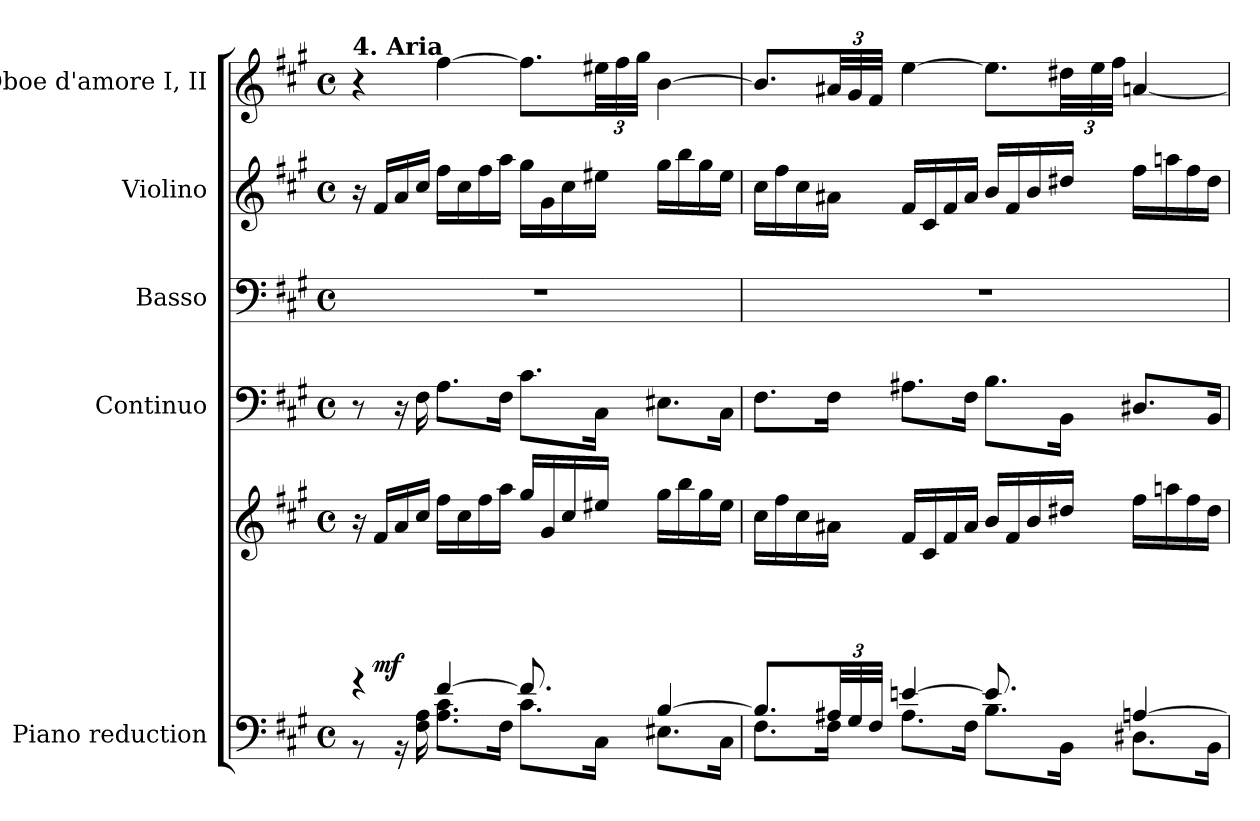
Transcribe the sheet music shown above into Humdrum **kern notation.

**kern	**kern	**dynam	**kern	**kern	**kern	**kern
*part5	*part5	*part5	*part4	*part3	*part2	*part1
*staff6	*staff5	*staff5/6	*staff4	*staff3	*staff2	*staff1
*I"Piano reduction	*	*	*I"Continuo	*I"Basso	*I"Violino	*I"Oboe d'amore I, II
*I'Pno	*	*	*	*	*I'Vln	*I'Ob
*clefF4	*clefG2	*	*clefF4	*clefF4	*clefG2	*clefG2
*k[f#c#g#]	*k[f#c#g#]	*	*k[f#c#g#]	*k[f#c#g#]	*k[f#c#g#]	*k[f#c#g#]
*M4/4	*M4/4	*	*M4/4	*M4/4	*M4/4	*M4/4
*met(c)	*met(c)	*	*met(c)	*met(c)	*met(c)	*met(c)
=1	=1	=1	=1	=1	=1	=1
*^	*^	*	*	*	*	*
!	!	!	!	!	!	!	!	!LO:TX:a:B:t=4. Aria
4r	8r	16r	8.ryy	.	8r	1r	16r	4r
!	!	!	!	!LO:DY:b	!	!	!	!
.	.	16f#/LL	.	mf	.	.	16f#/LL	.
.	16r	16a/	.	.	16r	.	16a/	.
*	*	*v	*v	*	*	*	*	*
.	16F#\ 16A\	16cc#/JJ	.	16F#\	.	16cc#/JJ	.
[4f#/	8.A\ 8.c#\L	16ff#\LL	.	8.A\L	.	16ff#\LL	[4ff#\
.	.	16cc#\	.	.	.	16cc#\	.
.	.	16ff#\	.	.	.	16ff#\	.
.	16F#\Jk	16aa\JJ	.	16F#\Jk	.	16aa\JJ	.
8.f#/L]	8.c#\L	16gg#/LL	.	8.c#\L	.	16gg#\LL	8.ff#\L]
.	.	16g#/	.	.	.	16g#\	.
.	.	16cc#/	.	.	.	16cc#\	.
*	*	*^	*	*	*	*	*
*	*	*	*Xbrackettup	*	*	*	*	*Xbrackettup
16ryy	16C#\Jk	16ee#X/JJ	48e#X\LL	.	16C#\Jk	.	16ee#X\JJ	48ee#X\LL
.	.	.	48f#\	.	.	.	.	48ff#\
.	.	.	48g#\JJJ	.	.	.	.	48gg#\JJJ
[4B/	8.E#X\L	16gg#\LL	4ryy	.	8.E#X\L	.	16gg#\LL	[4b\
.	.	16bb\	.	.	.	.	16bb\	.
.	.	16gg#\	.	.	.	.	16gg#\	.
.	16C#\Jk	16ee#\JJ	.	.	16C#\Jk	.	16ee#\JJ	.
=2	=2	=2	=2	=2	=2	=2	=2	=2
8.B/L]	8.F#\L	16cc#\LL	8.ryy	.	8.F#\L	1r	16cc#\LL	8.b/L]
.	.	16ff#\	.	.	.	.	16ff#\	.
.	.	16cc#\	.	.	.	.	16cc#\	.
*	*	*v	*v	*	*	*	*	*
*Xbrackettup	*	*	*	*	*	*	*
48A#X/LL	16F#\Jk	16a#X\JJ	.	16F#\Jk	.	16a#X\JJ	48a#X/LL
48G#/	.	.	.	.	.	.	48g#/
48F#/JJJ	.	.	.	.	.	.	48f#/JJJ
[4en/	8.A#\L	16f#/LL	.	8.A#X\L	.	16f#/LL	[4ee\
.	.	16c#/	.	.	.	16c#/	.
.	.	16f#/	.	.	.	16f#/	.
.	16F#\Jk	16a#/JJ	.	16F#\Jk	.	16a#/JJ	.
8.e/L]	8.B\L	16b/LL	.	8.B\L	.	16b/LL	8.ee\L]
.	.	16f#/	.	.	.	16f#/	.
.	.	16b/	.	.	.	16b/	.
*	*	*^	*	*	*	*	*
16ryy	16BB\Jk	16dd#X/JJ	48d#X\LL	.	16BB\Jk	.	16dd#X/JJ	48dd#X\LL
.	.	.	48en\	.	.	.	.	48ee\
.	.	.	48f#\JJJ	.	.	.	.	48ff#\JJJ
[4An/	8.D#X\L	16ff#\LL	4ryy	.	8.D#X/L	.	16ff#\LL	[4an/
.	.	16aan\	.	.	.	.	16aan\	.
.	.	16ff#\	.	.	.	.	16ff#\	.
.	16BB\Jk	16dd#\JJ	.	.	16BB/Jk	.	16dd#\JJ	.
*v	*v	*	*	*	*	*	*	*
*	*v	*v	*	*	*	*	*
=	=	=	=	=	=	=
*-	*-	*-	*-	*-	*-	*-
